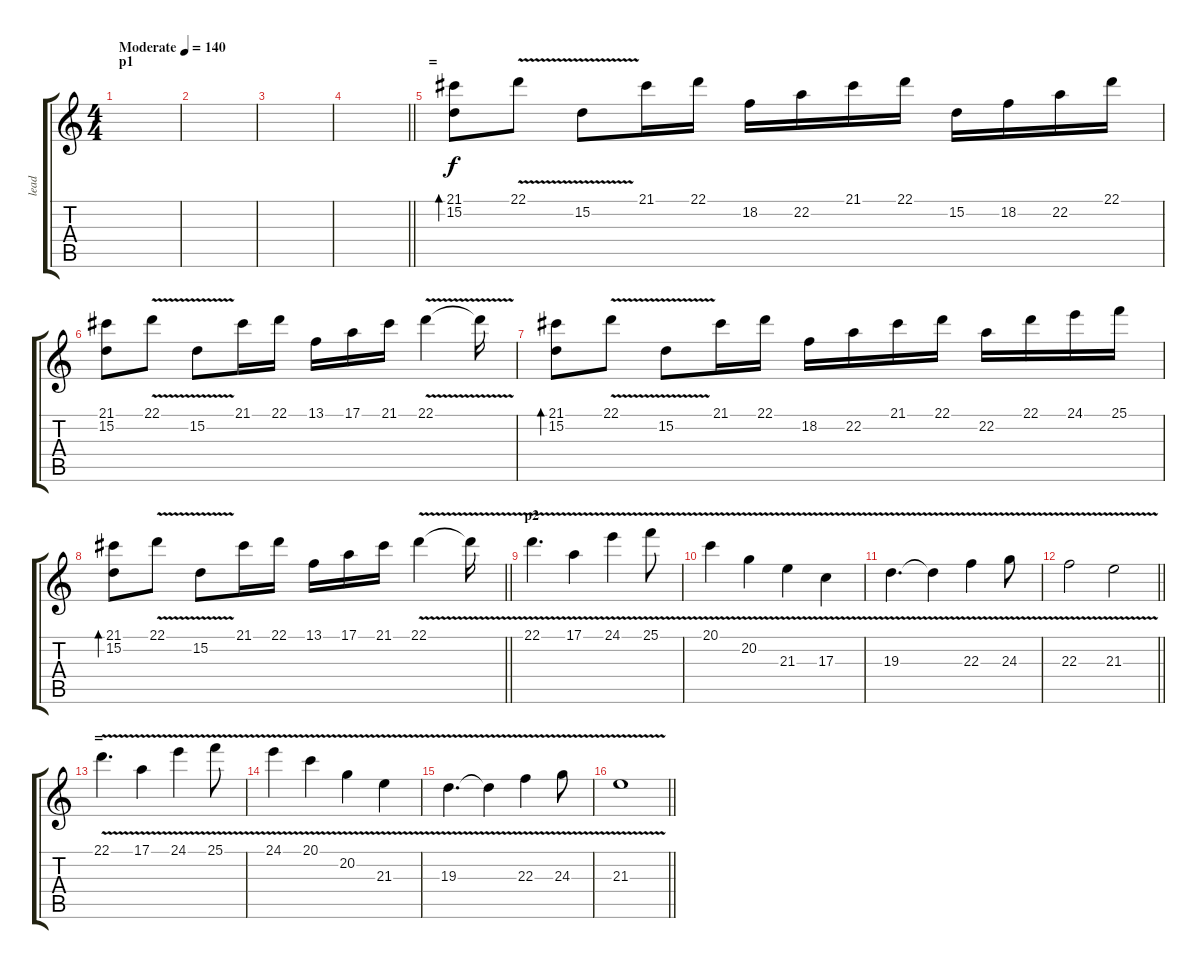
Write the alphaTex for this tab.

\track ("lead" "lead") {instrument lead1square}
\staff {score tabs}
\tuning (E4 B3 G3 D3 A2 E2) {hide}
\ts (4 4)
\section ("" "p1")
\tempo (140 "Moderate")
\clef g2
\ks c
|
|
|
\barLineRight lightlight
|
\section ("" "=")
(21.1 15.2).8{bd 480} 22.1{v}.8 15.2{v}.8 21.1.16 22.1.16 18.2.16 22.2.16 21.1.16 22.1.16 15.2.16 18.2.16 22.2.16 22.1.16 |
(21.1 15.2).8 22.1{v}.8 15.2{v}.8 21.1.16 22.1.16 13.1.16 17.1.16 21.1.16 22.1{v}.4 22.1{t}.16 |
(21.1 15.2).8{bd 480} 22.1{v}.8 15.2{v}.8 21.1.16 22.1.16 18.2.16 22.2.16 21.1.16 22.1.16 22.2.16 22.1.16 24.1.16 25.1.16 |
\barLineRight lightlight
(21.1 15.2).8{bd 480} 22.1{v}.8 15.2{v}.8 21.1.16 22.1.16 13.1.16 17.1.16 21.1.16 22.1{v}.4 22.1{t}.16 |
\section ("" "p2")
22.1{v}.4{d} 17.1{v}.4 24.1{v}.4 25.1{v}.8 |
20.1{v}.4 20.2{v}.4 21.3{v}.4 17.3{v}.4 |
19.3{v}.4{d} 19.3{t}.4 22.3{v}.4 24.3{v}.8 |
\barLineRight lightlight
22.3{v}.2 21.3{v}.2 |
\section ("" "=")
22.1{v}.4{d} 17.1{v}.4 24.1{v}.4 25.1{v}.8 |
24.1{v}.4 20.1{v}.4 20.2{v}.4 21.3{v}.4 |
19.3{v}.4{d} 19.3{t}.4 22.3{v}.4 24.3{v}.8 |
\barLineRight lightlight
21.3{v}.1
